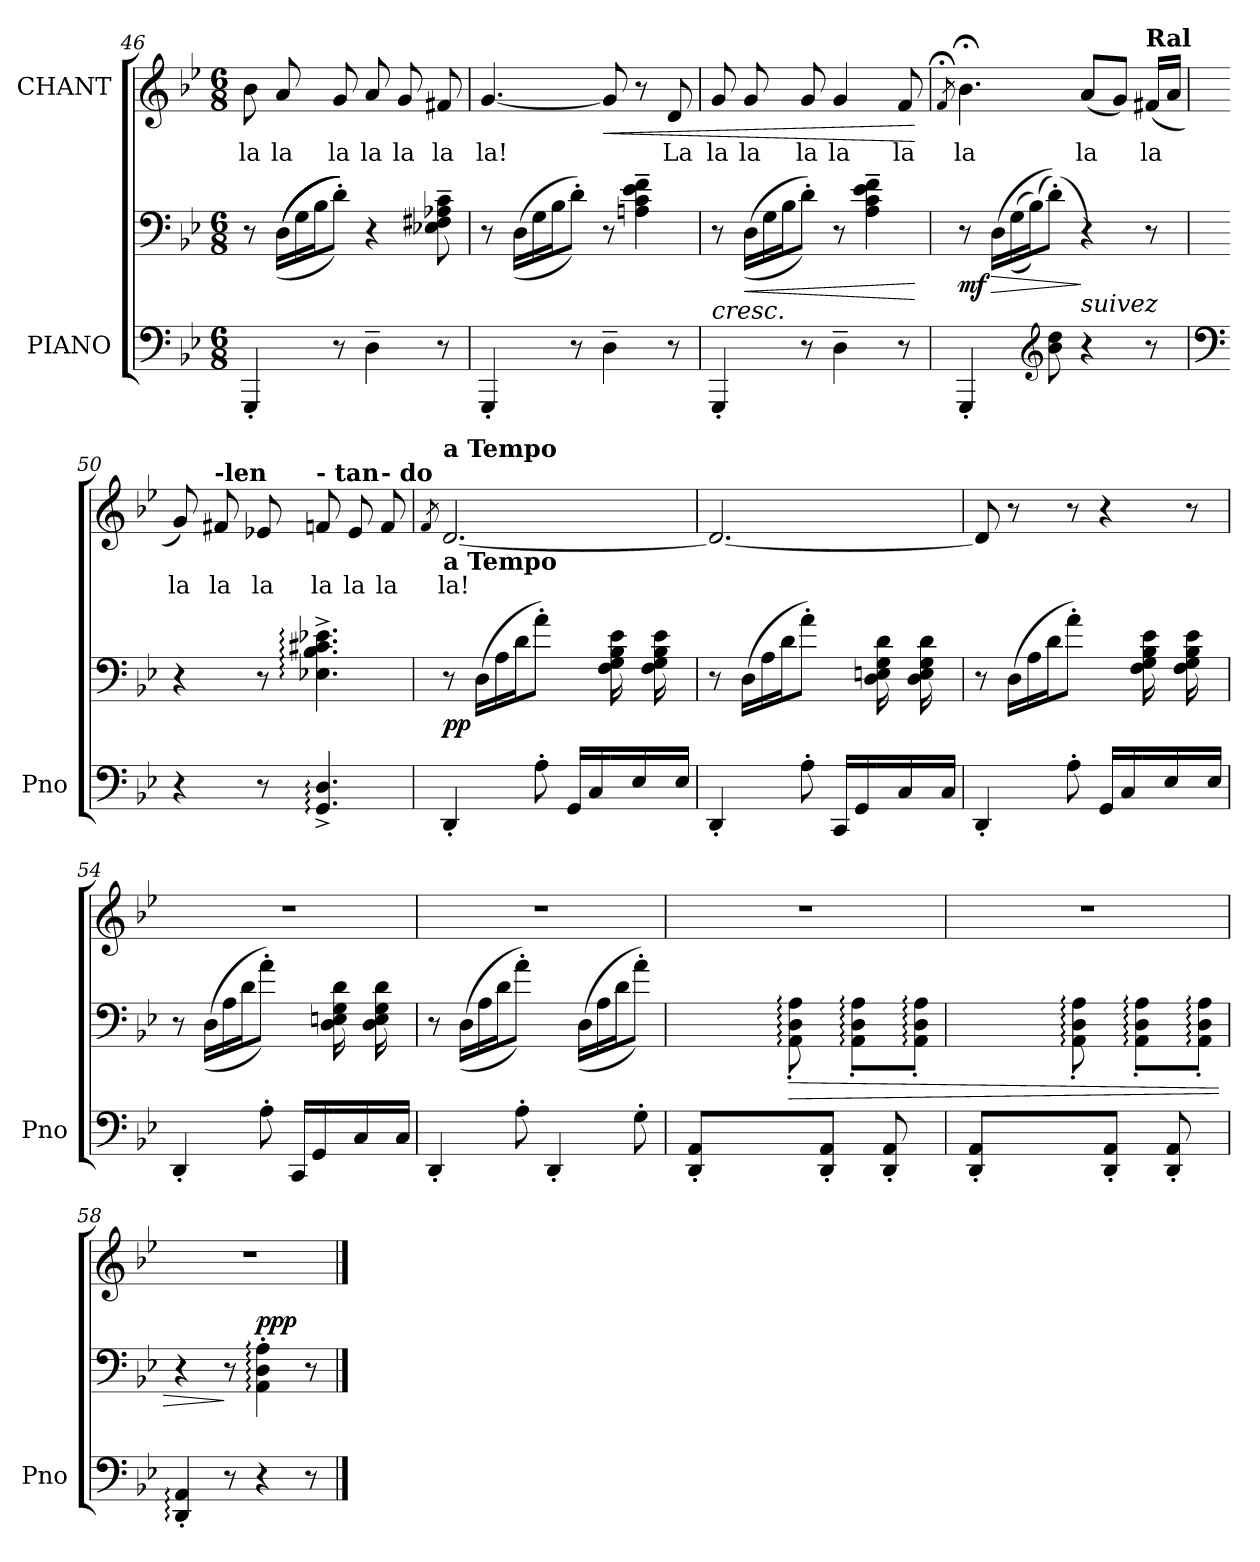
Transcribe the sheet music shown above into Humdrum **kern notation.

**kern	**kern	**dynam	**kern	**text	**dynam
*part2	*part2	*part2	*part1	*part1	*part1
*staff3	*staff2	*staff2/3	*staff1	*staff1	*staff1
*I"PIANO	*	*	*I"CHANT	*	*
*I'Pno	*	*	*	*	*
*clefF4	*clefF4	*	*clefG2	*	*
*k[b-e-]	*k[b-e-]	*	*k[b-e-]	*	*
*M6/8	*M6/8	*	*M6/8	*	*
=46	=46	=46	=46	=46	=46
!	!	!	!	!LO:LY:b	!
4GGG'/	8r	.	8b-\	la	.
*	*Xtuplet	*	*	*	*
!	!	!	!	!LO:LY:b	!
.	(>(>(>(>(>24D\LL	.	8a/	la	.
.	24G\	.	.	.	.
.	24B-\J	.	.	.	.
!	!	!	!	!LO:LY:b	!
8r	8d'\J)))))	.	8g/	la	.
!	!	!	!	!LO:LY:b	!
4D~\	4r	.	8a/	la	.
!	!	!	!	!LO:LY:b	!
.	.	.	8g/	la	.
!	!	!	!	!LO:LY:b	!
8r	8E-X\~ 8F#X\~ 8A-X\~ 8c\~	.	8f#X/	la	.
!!LO:LB:g=z
=47	=47	=47	=47	=47	=47
!	!	!	!	!LO:LY:b	!
4GGG'/	8r	.	[4.g/	la!	.
.	(>(>24D\LL	.	.	.	.
.	24G\	.	.	.	.
.	24B-\J	.	.	.	.
8r	8d'\J))	.	.	.	.
!	!	!	!	!	!LO:HP:b
4D~\	8r	.	8g/]	.	<
.	4Ani\~ 4c\~ 4e-\~ 4f\~	.	8r	.	.
!	!	!	!	!LO:LY:b	!
8r	.	.	8d/	La	.
=48	=48	=48	=48	=48	=48
!	!	!LO:HP:b	!	!LO:LY:b	!
4GGG'/	8r	<	8g/	la	.
!	!	!LO:HP:b	!	!LO:LY:b	!
.	(>(>24D\LL	<	8g/	la	.
.	24G\	.	.	.	.
.	24B-\J	.	.	.	.
!	!	!	!	!LO:LY:b	!
8r	8d'\J))	.	8g/	la	.
!	!	!	!	!LO:LY:b	!
4D~\	8r	.	4g/	la	.
.	4A\~ 4c\~ 4e-\~ 4f\~	.	.	.	.
!	!	!	!	!LO:LY:b	!
8r	.	.	8f/	la	.
.	.	[ [	.	.	[
=49	=49	=49	=49	=49	=49
.	.	.	8qf;</	.	.
!	!	!LO:DY:b	!	!LO:LY:b	!
4GGG'/	8r	mf	4.b-;<\	la	.
!	!	!LO:HP:b	!	!	!
.	(>24D\LL	>	.	.	.
.	(<(<24G\	.	.	.	.
.	(<24B-\J))	.	.	.	.
*clefG2	*	*	*	*	*
8b-\ 8dd\	(>8d'\J))	.	.	.	.
!	!LO:TX:b:i:t=suivez	!	!	!	!
!	!	!	!	!LO:LY:b	!
4r	4r)	]	(<8a/L	la	.
.	.	.	8g/J)	.	.
!	!	!	!LO:TX:a:B:t=Ral	!	!
!	!	!	!	!LO:LY:b	!
8r	8r	.	(<16f#X/LL	la	.
.	.	.	16a/JJ	.	.
=50	=50	=50	=50	=50	=50
*clefF4	*	*	*	*	*
!	!	!	!	!LO:LY:b	!
4r	4r	.	8g/)	la	.
!	!	!	!LO:TX:a:B:t=-len	!	!
!	!	!	!	!LO:LY:b	!
.	.	.	8f#X/	la	.
!	!	!	!	!LO:LY:b	!
8r	8r	.	8e-X/	la	.
!	!	!	!LO:TX:a:B:t=-   tan	!	!
!	!	!	!	!LO:LY:b	!
4.GG/:^ 4.D/:^	4.E-X\:^ 4.B-\:^ 4.c#X\:^ 4.e-X\:^	.	8fn/	la	.
!	!	!	!	!LO:LY:b	!
.	.	.	8e-/	la	.
!	!	!	!LO:TX:a:B:t=-     do	!	!
!	!	!	!	!LO:LY:b	!
.	.	.	8f/	la	.
!!LO:LB:g=z
=51	=51	=51	=51	=51	=51
.	.	.	8qf/	.	.
*	*^	*	*	*	*
!	!	!	!	!LO:TX:a:B:t=a Tempo	!	!
!	!	!	!	!LO:TX:b:B:t=a Tempo	!	!
!	!	!	!LO:DY:b	!	!LO:LY:b	!
4DD'/	8r	2ryy	pp	[2.d/	la!	.
.	(>24D\LL	.	.	.	.	.
.	24A\	.	.	.	.	.
.	24d\J	.	.	.	.	.
8A'\	8a'\J)	.	.	.	.	.
16GG/LL	4.rCCyy	.	.	.	.	.
16C/	.	.	.	.	.	.
16ryy	.	(<16F\ 16G\ 16B-\ 16e-\	.	.	.	.
16E-/)	.	16ryy	.	.	.	.
16ryy	.	(<16F\ 16G\ 16B-\ 16e-\	.	.	.	.
16E-/JJ)	.	16ryy	.	.	.	.
=52	=52	=52	=52	=52	=52	=52
4DD'/	8r	2ryy	.	2.d/_	.	.
.	(>24D\LL	.	.	.	.	.
.	24A\	.	.	.	.	.
.	24d\J	.	.	.	.	.
8A'\	8a'\J)	.	.	.	.	.
16CC/LL	4.rCCyy	.	.	.	.	.
16GG/	.	.	.	.	.	.
16ryy	.	(<16D\ 16En\ 16G\ 16d\	.	.	.	.
16C/)	.	16ryy	.	.	.	.
16ryy	.	(<16D\ 16E\ 16G\ 16d\	.	.	.	.
16C/JJ)	.	16ryy	.	.	.	.
=53	=53	=53	=53	=53	=53	=53
4DD'/	8r	2ryy	.	8d/]	.	.
.	(>24D\LL	.	.	8r	.	.
.	24A\	.	.	.	.	.
.	24d\J	.	.	.	.	.
8A'\	8a'\J)	.	.	8r	.	.
16GG/LL	4.rCCyy	.	.	4r	.	.
16C/	.	.	.	.	.	.
16ryy	.	(<16F\ 16G\ 16B-\ 16e-i\	.	.	.	.
16E-/)	.	16ryy	.	.	.	.
16ryy	.	(<16F\ 16G\ 16B-\ 16e-\	.	8r	.	.
16E-/JJ)	.	16ryy	.	.	.	.
!!LO:PB:g=z
=54	=54	=54	=54	=54	=54	=54
4DD'/	8r	2ryy	.	2.r	.	.
.	(>(>24D\LL	.	.	.	.	.
.	24A\	.	.	.	.	.
.	24d\J	.	.	.	.	.
8A'\	8a'\J))	.	.	.	.	.
16CC/LL	4.rCCyy	.	.	.	.	.
16GG/	.	.	.	.	.	.
16ryy	.	(<(<16D\ 16En\ 16G\ 16d\	.	.	.	.
16C/))	.	16ryy	.	.	.	.
16ryy	.	(<(<16D\ 16E\ 16G\ 16d\	.	.	.	.
16C/JJ))	.	16ryy	.	.	.	.
*	*v	*v	*	*	*	*
=55	=55	=55	=55	=55	=55
4DD'/	8r	.	2.r	.	.
.	(>(>24D\LL	.	.	.	.
.	24A\	.	.	.	.
.	24d\J	.	.	.	.
8A'\	8a'\J))	.	.	.	.
4DD'/	8rCCyy	.	.	.	.
.	(>(>24D\LL	.	.	.	.
.	24A\	.	.	.	.
.	24d\J	.	.	.	.
8G'\	8a'\J))	.	.	.	.
=56	=56	=56	=56	=56	=56
*	*^	*	*	*	*
8DD/' 8AA/'L	2.rGGyy	8ryy	.	2.r	.	.
!	!	!	!LO:HP:b	!	!	!
8ryy	.	8AA\:' 8D\:' 8A\:'	>	.	.	.
8DD/' 8AA/'J	.	8ryy	.	.	.	.
8ryy	.	8AA\:' 8D\:' 8A\:'L	.	.	.	.
8DD/' 8AA/'	.	8ryy	.	.	.	.
8ryy	.	8AA\:' 8D\:' 8A\:'J	.	.	.	.
=57	=57	=57	=57	=57	=57	=57
8DD/' 8AA/'L	2.ryy	8ryy	.	2.r	.	.
8ryy	.	8AA\:' 8D\:' 8A\:'	.	.	.	.
8DD/' 8AA/'J	.	8ryy	.	.	.	.
8ryy	.	8AA\:' 8D\:' 8A\:'L	.	.	.	.
8DD/' 8AA/'	.	8ryy	.	.	.	.
8ryy	.	8AA\:' 8D\:' 8A\:'J	.	.	.	.
*	*v	*v	*	*	*	*
=58	=58	=58	=58	=58	=58
4DD/:' 4AA/:'	4r	.	2.r	.	.
8r	8r	]	.	.	.
!	!	!LO:DY:a	!	!	!
4r	4AA\:' 4D\:' 4A\:'	ppp	.	.	.
8r	8r	.	.	.	.
==	==	==	==	==	==
*-	*-	*-	*-	*-	*-
